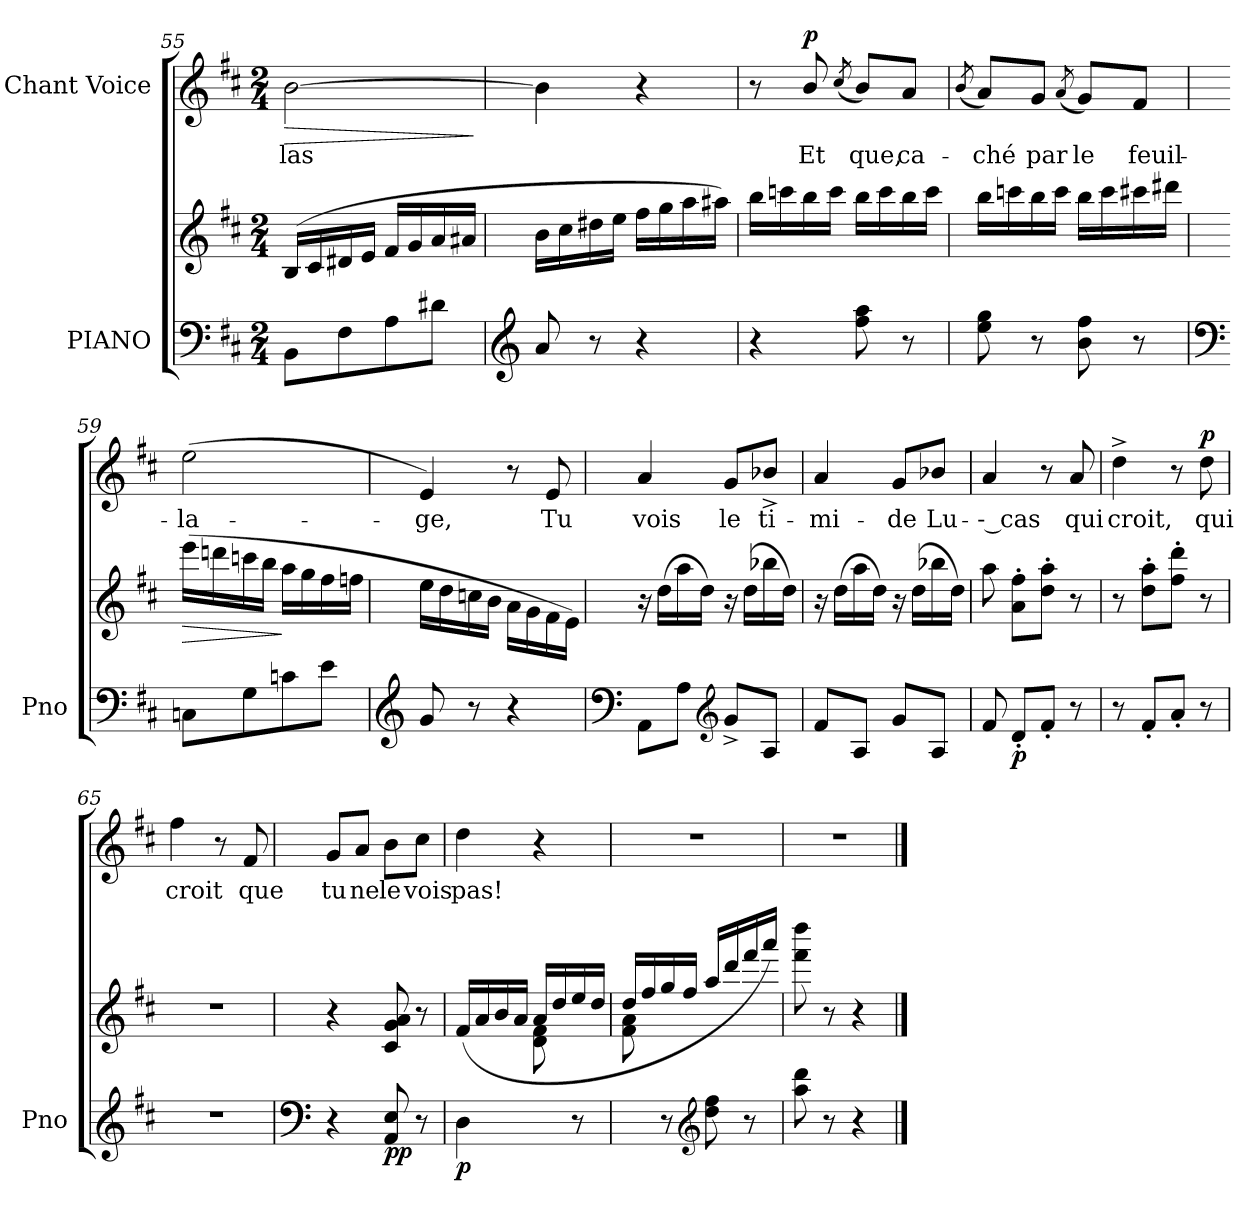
**kern	**kern	**dynam	**kern	**text	**dynam
*part2	*part2	*part2	*part1	*part1	*part1
*staff3	*staff2	*staff2/3	*staff1	*staff1	*staff1
*I"PIANO	*	*	*I"Chant Voice	*	*
*I'Pno	*	*	*	*	*
*clefF4	*clefG2	*	*clefG2	*	*
*k[f#c#]	*k[f#c#]	*	*k[f#c#]	*	*
*M2/4	*M2/4	*	*M2/4	*	*
=55	=55	=55	=55	=55	=55
!	!	!	!	!LO:LY:b	!LO:HP:b
8BB\L	(16B/LL	.	[2b\	-las	>
.	16c#/	.	.	.	.
8F#\	16d#X/	.	.	.	.
.	16e/JJ	.	.	.	.
8A\	16f#/LL	.	.	.	.
.	16g/	.	.	.	.
8d#X\J	16a/	.	.	.	.
.	16a#X/JJ	.	.	.	.
.	.	.	.	.	]
=56	=56	=56	=56	=56	=56
*clefG2	*	*	*	*	*
8a/	16b\LL	.	4b\]	.	.
.	16cc#\	.	.	.	.
8r	16dd#X\	.	.	.	.
.	16ee\JJ	.	.	.	.
4r	16ff#\LL	.	4r	.	.
.	16gg\	.	.	.	.
.	16aa\	.	.	.	.
.	16aa#X\JJ)	.	.	.	.
!!LO:PB:g=z
=57	=57	=57	=57	=57	=57
4r	16bb\LL	.	8r	.	.
.	16cccn\	.	.	.	.
!	!	!	!	!LO:LY:b	!LO:DY:a
.	16bb\	.	8b/	Et	p
.	16ccc\JJ	.	.	.	.
.	.	.	(8qcc#/	.	.
!	!	!	!	!LO:LY:b	!
8ff#\ 8aa\	16bb\LL	.	8b/L)	que,	.
.	16ccc\	.	.	.	.
!	!	!	!	!LO:LY:b	!
8r	16bb\	.	8a/J	ca-	.
.	16ccc\JJ	.	.	.	.
=58	=58	=58	=58	=58	=58
.	.	.	(8qb/	.	.
!	!	!	!	!LO:LY:b	!
8ee\ 8gg\	16bb\LL	.	8a/L)	-ché	.
.	16cccn\	.	.	.	.
!	!	!	!	!LO:LY:b	!
8r	16bb\	.	8g/J	par	.
.	16ccc\JJ	.	.	.	.
.	.	.	(8qa/	.	.
!	!	!	!	!LO:LY:b	!
8b\ 8ff#\	16bb\LL	.	8g/L)	le	.
.	16ccc\	.	.	.	.
!	!	!	!	!LO:LY:b	!
8r	16ccc#X\	.	8f#/J	feuil-	.
.	16ddd#X\JJ	.	.	.	.
=59	=59	=59	=59	=59	=59
*clefF4	*	*	*	*	*
!	!	!LO:HP:b	!	!LO:LY:b	!
8Cn\L	(16eee\LL	>	(2ee\	-la-	.
.	16dddn\	.	.	.	.
8G\	16cccn\	.	.	.	.
.	16bb\JJ	.	.	.	.
8cn\	16aa\LL	]	.	.	.
.	16gg\	.	.	.	.
8e\J	16ff#\	.	.	.	.
.	16ffn\JJ	.	.	.	.
!!LO:LB:g=z
=60	=60	=60	=60	=60	=60
*clefG2	*	*	*	*	*
!	!	!	!	!LO:LY:b	!
8g/	16ee\LL	.	4e/)	-ge,	.
.	16dd\	.	.	.	.
8r	16ccn\	.	.	.	.
.	16b\JJ	.	.	.	.
4r	16a\LL	.	8r	.	.
.	16g\	.	.	.	.
!	!	!	!	!LO:LY:b	!
.	16f#\	.	8e/	Tu	.
.	16e\JJ)	.	.	.	.
=61	=61	=61	=61	=61	=61
*clefF4	*	*	*	*	*
!	!	!	!	!LO:LY:b	!
8AA\L	16r	.	4a/	vois	.
.	(16dd\LL	.	.	.	.
8A\J	16aa\	.	.	.	.
.	16dd\JJ)	.	.	.	.
*clefG2	*	*	*	*	*
!	!	!	!	!LO:LY:b	!
8g^>/L	16r	.	8g/L	le	.
.	(16dd\LL	.	.	.	.
!	!	!	!	!LO:LY:b	!
8A/J	16bb-X\	.	8b-X^>/J	ti-	.
.	16dd\JJ)	.	.	.	.
=62	=62	=62	=62	=62	=62
!	!	!	!	!LO:LY:b	!
8f#/L	16r	.	4a/	-mi-	.
.	(16dd\LL	.	.	.	.
8A/J	16aa\	.	.	.	.
.	16dd\JJ)	.	.	.	.
!	!	!	!	!LO:LY:b	!
8g/L	16r	.	8g/L	-de	.
.	(16dd\LL	.	.	.	.
!	!	!	!	!LO:LY:b	!
8A/J	16bb-X\	.	8b-X/J	Lu-	.
.	16dd\JJ)	.	.	.	.
!!LO:LB:g=z
=63	=63	=63	=63	=63	=63
!	!	!	!	!LO:LY:b	!
8f#/	8aa\	.	4a/	-- cas	.
!	!	!LO:DY:b=2	!	!	!
8d'/L	8a\' 8ff#\'L	p	.	.	.
8f#'/J	8dd\' 8aa\'J	.	8r	.	.
!	!	!	!	!LO:LY:b	!
8r	8r	.	8a/	qui	.
=64	=64	=64	=64	=64	=64
!	!	!	!	!LO:LY:b	!
8r	8r	.	4dd^\	croit,	.
8f#'/L	8dd\' 8aa\'L	.	.	.	.
8a'/J	8ff#\' 8ddd\'J	.	8r	.	.
!	!	!	!	!LO:LY:b	!LO:DY:a
8r	8r	.	8dd\	qui	p
=65	=65	=65	=65	=65	=65
!	!	!	!	!LO:LY:b	!
2r	2r	.	4ff#\	croit	.
.	.	.	8r	.	.
!	!	!	!	!LO:LY:b	!
.	.	.	8f#/	que	.
=66	=66	=66	=66	=66	=66
*clefF4	*	*	*	*	*
!	!	!	!	!LO:LY:b	!
4r	4r	.	8g/L	tu	.
!	!	!	!	!LO:LY:b	!
.	.	.	8a/J	ne	.
!	!	!LO:DY:b=2	!	!LO:LY:b	!
8AA/ 8E/	8c#/ 8g/ 8a/	pp	8b\L	le	.
!	!	!	!	!LO:LY:b	!
8r	8r	.	8cc#\J	vois	.
!!LO:LB:g=z
=67	=67	=67	=67	=67	=67
*	*^	*	*	*	*
!	!	!	!LO:DY:b=2	!	!LO:LY:b	!
4D\	(<16f#/LL	4ryy	p	4dd\	pas!	.
.	16a/	.	.	.	.	.
.	16b/	.	.	.	.	.
.	16a/JJ	.	.	.	.	.
8ryy	16a/LL	8d\ 8f#\	.	4r	.	.
.	16dd/	.	.	.	.	.
8r	16ee/	8ryy	.	.	.	.
.	16dd/JJ	.	.	.	.	.
=68	=68	=68	=68	=68	=68	=68
8ryy	16dd/LL	8f#\ 8a\	.	2r	.	.
.	16ff#/	.	.	.	.	.
8r	16gg/	4.ryy	.	.	.	.
.	16ff#/JJ	.	.	.	.	.
*clefG2	*	*	*	*	*	*
8dd\ 8ff#\	16aa/LL	.	.	.	.	.
.	16ddd/	.	.	.	.	.
8r	16fff#/	.	.	.	.	.
.	16aaa/JJ)	.	.	.	.	.
*	*v	*v	*	*	*	*
=69	=69	=69	=69	=69	=69
8aa\ 8ddd\	8fff#\ 8dddd\	.	2r	.	.
8r	8r	.	.	.	.
4r	4r	.	.	.	.
==	==	==	==	==	==
*-	*-	*-	*-	*-	*-
